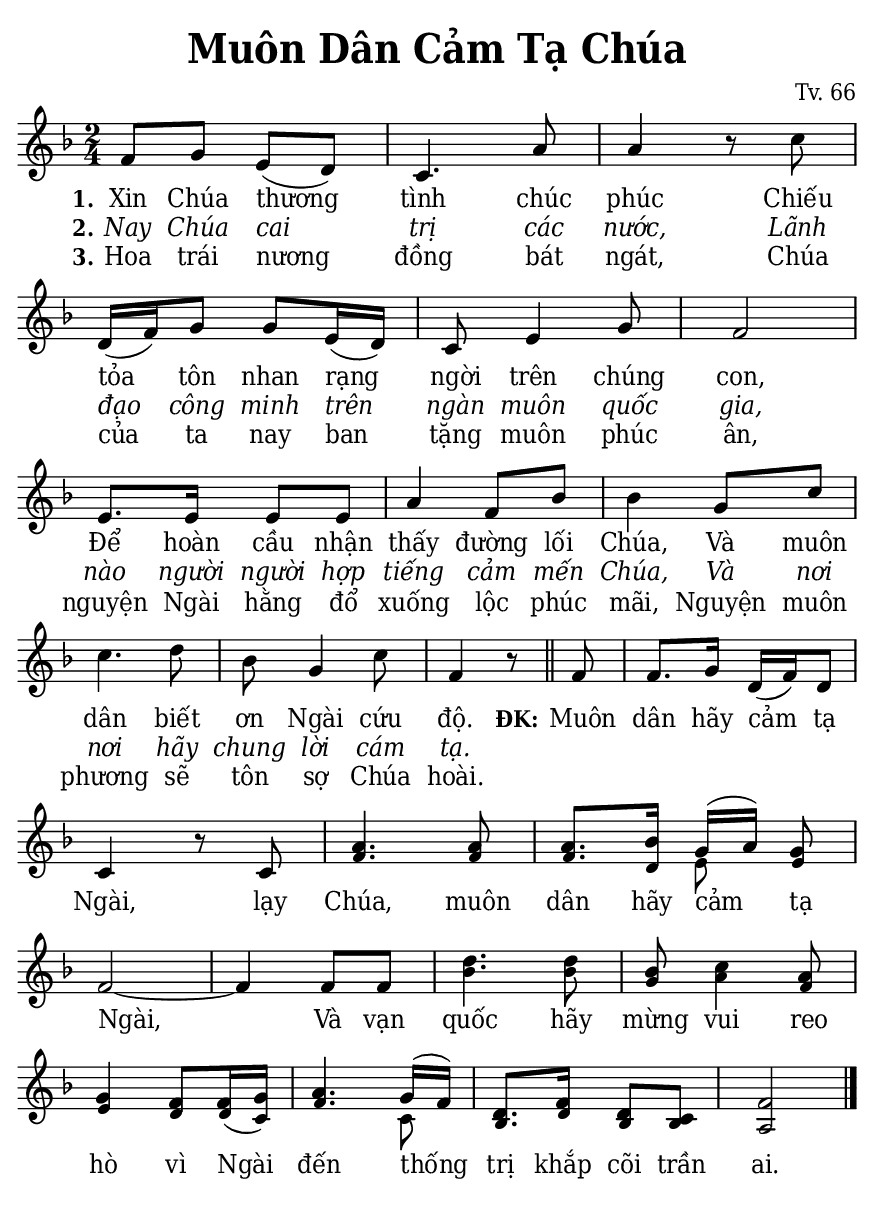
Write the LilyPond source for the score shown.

% Cài đặt chung\
\version "2.22.1"
\include "english.ly"

\header {
  title = \markup { \fontsize #1 "Muôn Dân Cảm Tạ Chúa" }
  composer = "Tv. 66"
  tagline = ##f
}

% Nhạc phiên khúc
nhacPhienKhucSop = \relative c' {
  f8 g e (d) |
  c4. a'8 |
  a4 r8 c |
  d,16 (f) g8 g e16 (d) |
  c8 e4 g8 |
  f2 |
  e8. e16 e8 e |
  a4 f8 bf |
  bf4 g8 c |
  c4. d8 |
  bf g4 c8 |
  f,4 r8 \bar "||"
  
  f |
  f8. g16 d (f) d8 |
  c4 r8 c |
  a'4. a8 |
  a8. bf16 g (a) g8 |
  f2 ~ |
  f4 f8 f |
  d'4. d8 |
  bf c4 a8 |
  g4 f8 f16 (g) |
  a4. g16 (f) |
  d8. f16 d8 c |
  f2 \bar "|."
}

nhacPhienKhucAlto = \relative c' {
  R2*11
  r4.
  f8 |
  f8. g16 d (f) d8 |
  c4 r8 c |
  f4. f8 |
  f8. d16 e8 e |
  f2 ~ |
  f4 f8 f |
  bf4. bf8 |
  g8 a4 f8 |
  e4 d8 d16 (c) |
  f4. c8 |
  bf8. d16 bf8 bf |
  a2
}

% Lời phiên khúc
loiPhienKhucSop = \lyrics {
  <<
    {
      \set stanza = "1."
      Xin Chúa thương tình chúc phúc
      Chiếu tỏa tôn nhan rạng ngời trên chúng con,
      Để hoàn cầu nhận thấy đường lối Chúa,
      Và muôn dân biết ơn Ngài cứu độ.
    }
    \new Lyrics {
	    \set associatedVoice = "beSop"
	    \set stanza = "2."
      \override Lyrics.LyricText.font-shape = #'italic
	    Nay Chúa cai trị các nước,
	    Lãnh đạo công minh trên ngàn muôn quốc gia,
	    nào người người hợp tiếng cảm mến Chúa,
	    Và nơi nơi hãy chung lời cám tạ.
    }
    \new Lyrics {
	    \set associatedVoice = "beSop"
	    \set stanza = "3."
	    Hoa trái nương đồng bát ngát,
	    Chúa của ta nay ban tặng muôn phúc ân,
	    nguyện Ngài hằng đổ xuống lộc phúc mãi,
	    Nguyện muôn phương sẽ tôn sợ Chúa hoài.
    }
  >>
  \set stanza = "ĐK:"
  Muôn dân hãy cảm tạ Ngài,
  lạy Chúa, muôn dân hãy cảm tạ Ngài,
  Và vạn quốc hãy mừng vui reo hò
  vì Ngài đến thống trị khắp cõi trần ai.
}

% Dàn trang
\paper {
  #(set-paper-size "a5")
  top-margin = 3\mm
  bottom-margin = 3\mm
  left-margin = 3\mm
  right-margin = 3\mm
  indent = #0
  #(define fonts
	 (make-pango-font-tree "Deja Vu Serif Condensed"
	 		       "Deja Vu Serif Condensed"
			       "Deja Vu Serif Condensed"
			       (/ 20 20)))
  print-page-number = ##f
  system-system-spacing = #'((basic-distance . 0.1) (padding . 2))
  page-count = 1
}

TongNhip = {
  \key f \major \time 2/4
  \set Timing.beamExceptions = #'()
  \set Timing.baseMoment = #(ly:make-moment 1/4)
}

% Đổi kích thước nốt cho bè phụ
notBePhu =
#(define-music-function (font-size music) (number? ly:music?)
   (for-some-music
     (lambda (m)
       (if (music-is-of-type? m 'rhythmic-event)
           (begin
             (set! (ly:music-property m 'tweaks)
                   (cons `(font-size . ,font-size)
                         (ly:music-property m 'tweaks)))
             #t)
           #f))
     music)
   music)

\score {
  \new ChoirStaff <<
    \new Staff \with {
        \consists "Merge_rests_engraver"
        printPartCombineTexts = ##f
      }
      <<
      \new Voice \TongNhip \partCombine 
        \nhacPhienKhucSop
        \notBePhu -1 { \nhacPhienKhucAlto }
      \new NullVoice = beSop \nhacPhienKhucSop
      \new Lyrics \lyricsto beSop \loiPhienKhucSop
      >>
  >>
  \layout {
    \override Lyrics.LyricSpace.minimum-distance = #1.5
    \override Score.BarNumber.break-visibility = ##(#f #f #f)
    \override Score.SpacingSpanner.uniform-stretching = ##t
  } 
}
